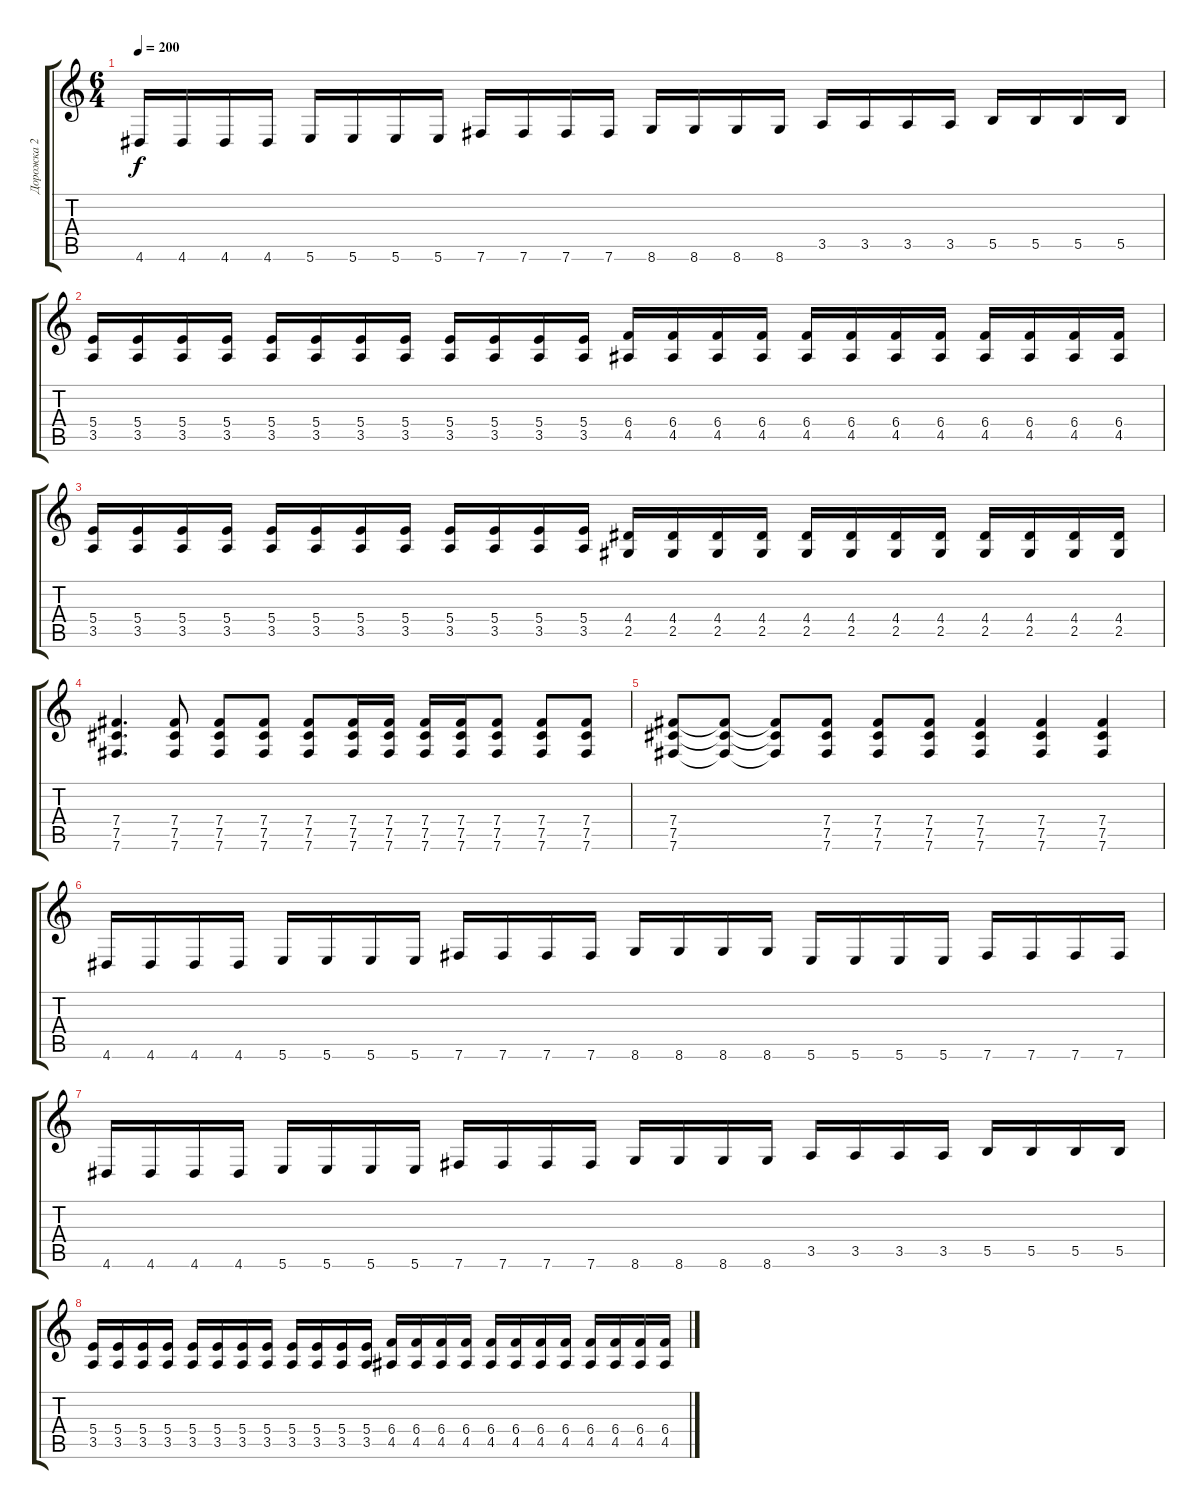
\track ("Дорожка 2" "Дорожка 2") {instrument distortionguitar}
\staff {score tabs}
\tuning (Db4 Ab3 E3 B2 Gb2 B1) {hide}
\ts (6 4)
\tempo 200
\clef g2
\ks c
4.6.16{dy f} 4.6.16 4.6.16 4.6.16 5.6.16 5.6.16 5.6.16 5.6.16 7.6.16 7.6.16 7.6.16 7.6.16 8.6.16 8.6.16 8.6.16 8.6.16 3.5.16 3.5.16 3.5.16 3.5.16 5.5.16 5.5.16 5.5.16 5.5.16 |
(5.4 3.5).16 (5.4 3.5).16 (5.4 3.5).16 (5.4 3.5).16 (5.4 3.5).16 (5.4 3.5).16 (5.4 3.5).16 (5.4 3.5).16 (5.4 3.5).16 (5.4 3.5).16 (5.4 3.5).16 (5.4 3.5).16 (6.4 4.5).16 (6.4 4.5).16 (6.4 4.5).16 (6.4 4.5).16 (6.4 4.5).16 (6.4 4.5).16 (6.4 4.5).16 (6.4 4.5).16 (6.4 4.5).16 (6.4 4.5).16 (6.4 4.5).16 (6.4 4.5).16 |
(5.4 3.5).16 (5.4 3.5).16 (5.4 3.5).16 (5.4 3.5).16 (5.4 3.5).16 (5.4 3.5).16 (5.4 3.5).16 (5.4 3.5).16 (5.4 3.5).16 (5.4 3.5).16 (5.4 3.5).16 (5.4 3.5).16 (4.4 2.5).16 (4.4 2.5).16 (4.4 2.5).16 (4.4 2.5).16 (4.4 2.5).16 (4.4 2.5).16 (4.4 2.5).16 (4.4 2.5).16 (4.4 2.5).16 (4.4 2.5).16 (4.4 2.5).16 (4.4 2.5).16 |
(7.4 7.5 7.6).4{d} (7.4 7.5 7.6).8 (7.4 7.5 7.6).8 (7.4 7.5 7.6).8 (7.4 7.5 7.6).8 (7.4 7.5 7.6).16 (7.4 7.5 7.6).16 (7.4 7.5 7.6).16 (7.4 7.5 7.6).16 (7.4 7.5 7.6).8 (7.4 7.5 7.6).8 (7.4 7.5 7.6).8 |
(7.4 7.5 7.6).8 (7.4{t} 7.5{t} 7.6{t}).8 (7.4{t} 7.5{t} 7.6{t}).8 (7.4 7.5 7.6).8 (7.4 7.5 7.6).8 (7.4 7.5 7.6).8 (7.4 7.5 7.6).4 (7.4 7.5 7.6).4 (7.4 7.5 7.6).4 |
4.6.16 4.6.16 4.6.16 4.6.16 5.6.16 5.6.16 5.6.16 5.6.16 7.6.16 7.6.16 7.6.16 7.6.16 8.6.16 8.6.16 8.6.16 8.6.16 5.6.16 5.6.16 5.6.16 5.6.16 7.6.16 7.6.16 7.6.16 7.6.16 |
4.6.16 4.6.16 4.6.16 4.6.16 5.6.16 5.6.16 5.6.16 5.6.16 7.6.16 7.6.16 7.6.16 7.6.16 8.6.16 8.6.16 8.6.16 8.6.16 3.5.16 3.5.16 3.5.16 3.5.16 5.5.16 5.5.16 5.5.16 5.5.16 |
(5.4 3.5).16 (5.4 3.5).16 (5.4 3.5).16 (5.4 3.5).16 (5.4 3.5).16 (5.4 3.5).16 (5.4 3.5).16 (5.4 3.5).16 (5.4 3.5).16 (5.4 3.5).16 (5.4 3.5).16 (5.4 3.5).16 (6.4 4.5).16 (6.4 4.5).16 (6.4 4.5).16 (6.4 4.5).16 (6.4 4.5).16 (6.4 4.5).16 (6.4 4.5).16 (6.4 4.5).16 (6.4 4.5).16 (6.4 4.5).16 (6.4 4.5).16 (6.4 4.5).16
